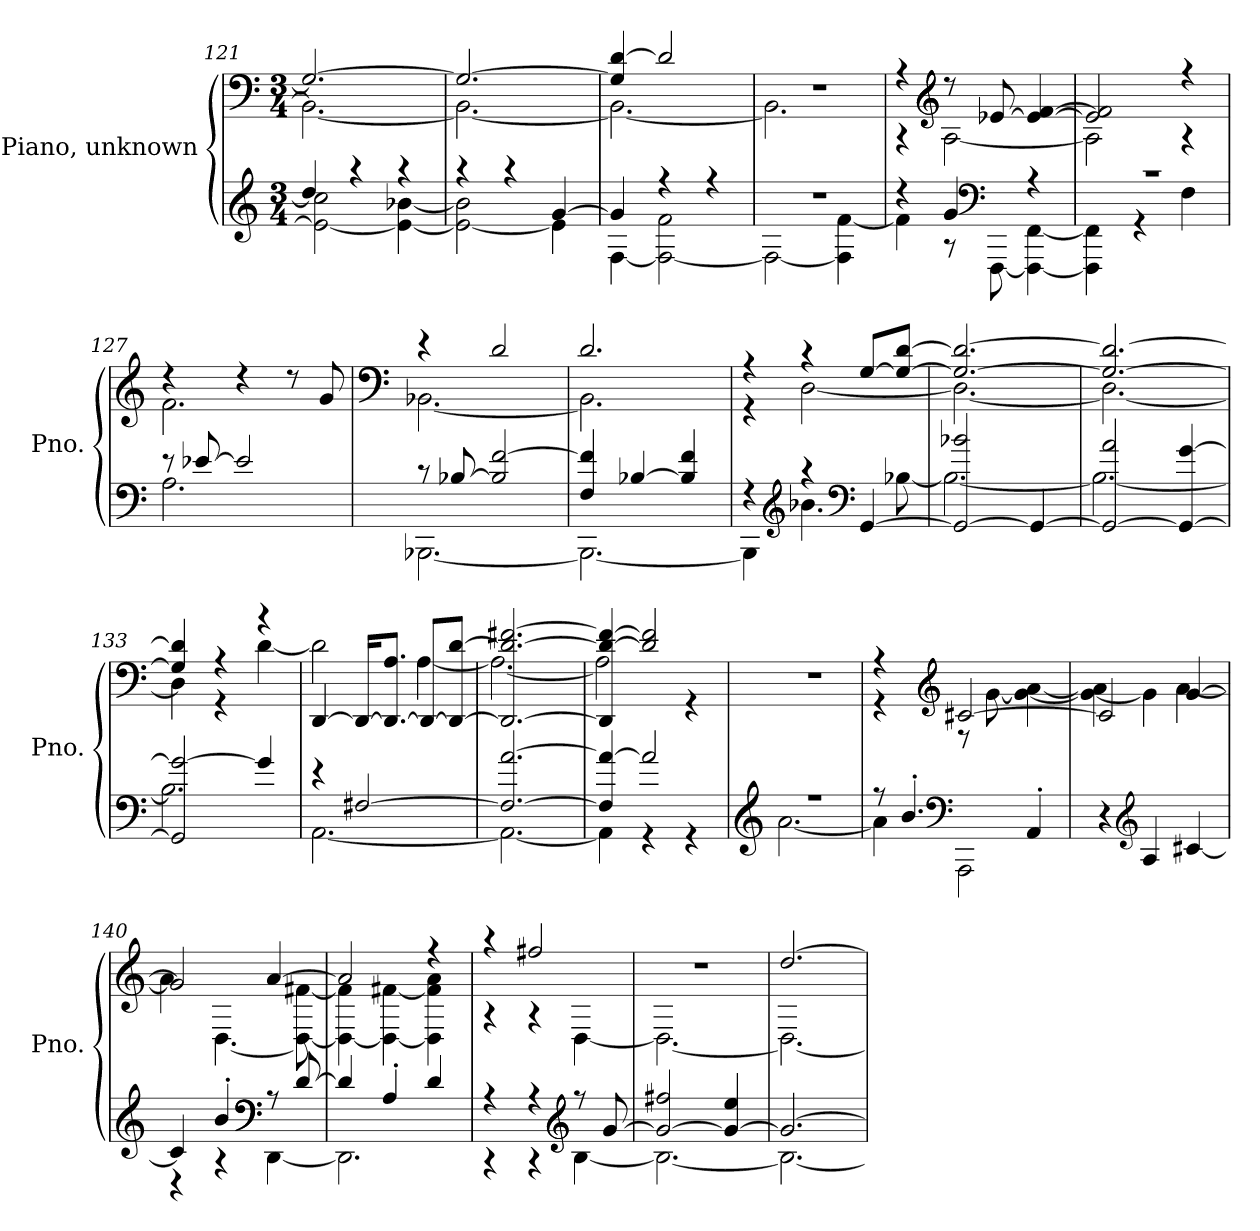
**kern	**kern
*part1	*part1
*staff2	*staff1
*I"Piano, unknown	*
*I'Pno.	*
*clefG2	*clefF4
*k[]	*k[]
*M3/4	*M3/4
=121	=121
*^	*^
4dd/]	2e-\_ 2cc\	2.G/_	2.BB-\_
4r	.	.	.
4r	4e-\_ [4b-X\	.	.
=122	=122	=122	=122
4r	2e-\_ 2b-\]	2.G/_	2.BB-\_
4r	.	.	.
[4g/	4e-\]	.	.
=123	=123	=123	=123
4g/]	[4F\	4G/] [4d/	2.BB-\_
4r	2F\_ 2f\	2d/]	.
4r	.	.	.
=124	=124	=124	=124
2.r	2F\_	2.r	2.BB-\]
.	4F\] [4f\	.	.
!!LO:LB:g=z	!!
=125	=125	=125	=125
4r	4f\]	4r	4r
*	*	*clefG2	*
4g/	8r	8r	[2A\
*clefF4	*	*	*
.	[8FFF\	[8e-X/	.
4r	4FFF\_ [4FF\	4e-/_ [4f/	.
=126	=126	=126	=126
2.r	4FFF\] 4FF\]	2e-/] 2f/]	2A\]
.	4r	.	.
.	4F\	4r	4r
=127	=127	=127	=127
8r	2.A\	4r	2.f\
[8e-X/	.	.	.
2e-/]	.	4r	.
.	.	8r	.
.	.	8g/	.
=128	=128	=128	=128
*	*	*clefF4	*
8r	[2.BBB-X\	4r	[2.BB-X\
[8B-X/	.	.	.
2B-/] [2f/	.	2d/	.
=129	=129	=129	=129
4F/ 4f/]	2.BBB-\_	2.d/	2.BB-\]
[4B-X/	.	.	.
4B-/] 4f/	.	.	.
!!LO:PB:g=z	!!
=130	=130	=130	=130
4r	4BBB-\]	4r	4r
*clefG2	*	*	*
4r	4.b-X\	4r	[2D\
*clefF4	*	*	*
[4GG/	.	[8G/L	.
.	[8B-X\	8G/_ [8d/J	.
=131	=131	=131	=131
2GG/_ 2b-X/	2.B-\_	2.G/_ 2.d/_	2.D\_
4GG/_	.	.	.
=132	=132	=132	=132
2GG/_ 2a/	2.B-\_	2.G/_ 2.d/_	2.D\_
4GG/_ [4g/	.	.	.
=133	=133	=133	=133
2GG/] 2g/_	2.B-\]	4G/] 4d/]	4D\]
.	.	4r	4r
4g/]	.	4r	[4d\
=134	=134	=134	=134
4r	[2.AA\	[4DD/	2d\]
[2F#X/	.	16DD/KL_	.
.	.	8.DD/_ 8.A/J	.
.	.	8DD/L_	[4A\
.	.	8DD/_ [8d/J	.
=135	=135	=135	=135
2.F#/_ [2.a/	2.AA\_	2.DD/_ 2.d/_ [2.f#X/	2.A\_
=136	=136	=136	=136
4F#/] 4a/_	4AA\]	4DD/] 4d/_ 4f#/_	2A\]
2a/]	4r	2d/] 2f#/]	.
.	4r	.	4r
*	*	*v	*v
!!LO:LB:g=z
=137	=137	=137
*clefG2	*	*
2.r	[2.a\	2.r
=138	=138	=138
*	*	*^
8r	4a\]	4r	4r
4.b'/	.	.	.
*clefF4	*	*clefG2	*
.	2AAA\	[2c#X/	8r
.	.	.	[8g\
4AA'/	.	.	4g\_ [4a\
*v	*v	*	*
=139	=139	=139
4r	2c#/]	4g\_ 4a\]
*clefG2	*	*
4A/	.	4g\]
[4c#X/	[4g/	[4a\
=140	=140	=140
*^	*	*
4c#/]	4r	2g/]	4a\]
4b'/	4r	.	[4.D\
*clefF4	*	*	*
8r	[4DD\	[4a/	.
[8d/	.	.	8D\_ [8f#X\
=141	=141	=141	=141
4d/]	2.DD\]	2a/]	4D\_ 4f#\]
4A'/	.	.	4D\_ [4f#X\
4d/	.	4r	4D\] 4f#\] 4a\
=142	=142	=142	=142
4r	4r	4r	4r
4r	4r	2ff#X/	4r
*clefG2	*	*	*
8r	[4B\	.	[4D\
[8g/	.	.	.
=143	=143	=143	=143
2g/_ 2ff#X/	2.B\_	2.r	2.D\_
4g/_ 4ee/	.	.	.
!!LO:LB:g=z	!!
=144	=144	=144	=144
2.g/_	2.B\_	[2.dd/	2.D\_
*v	*v	*	*
*	*v	*v
=	=
*-	*-
